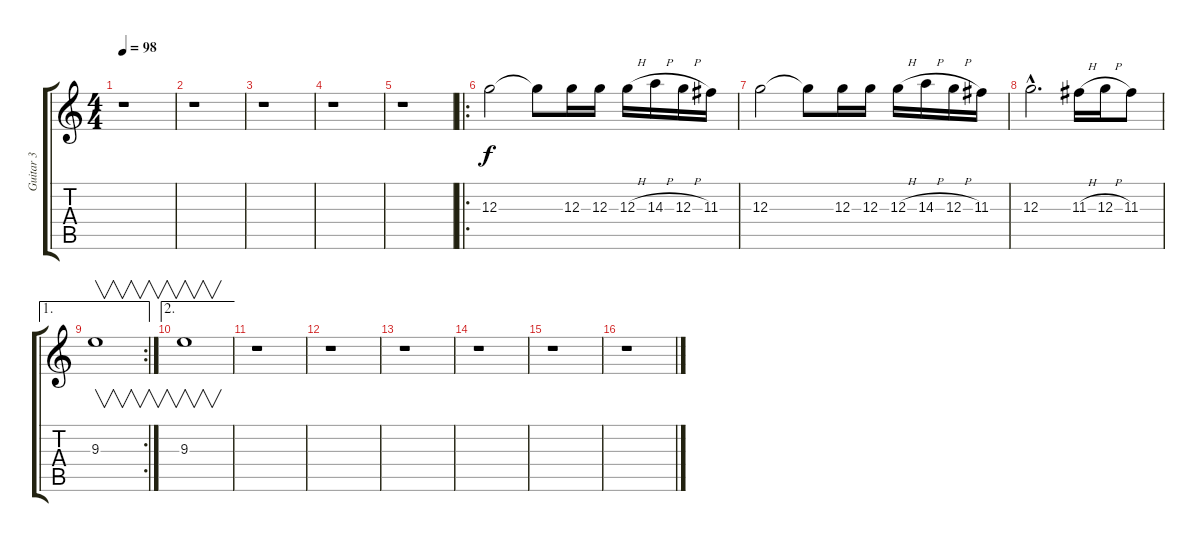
\track ("Guitar 3" "Guitar 3") {instrument distortionguitar}
\staff {score tabs}
\tuning (E4 B3 G3 D3 A2 E2) {hide}
\ts (4 4)
\tempo 98
\clef g2
\ks c
r.1{dy f} |
r.1 |
r.1 |
r.1 |
r.1 |
\ro
12.3.2{volume 11} 12.3{t}.8 12.3.16 12.3.16 12.3{h}.16 14.3{h}.16 12.3{h}.16 11.3.16 |
12.3.2 12.3{t}.8 12.3.16 12.3.16 12.3{h}.16 14.3{h}.16 12.3{h}.16 11.3.16 |
12.3{hac}.2{d} 11.3{h}.16 12.3{h}.16 11.3.8 |
\ae 1
\rc 2
9.3.1{v} |
\ae 2
9.3.1{v} |
r.1 |
r.1 |
r.1 |
r.1 |
r.1 |
r.1
